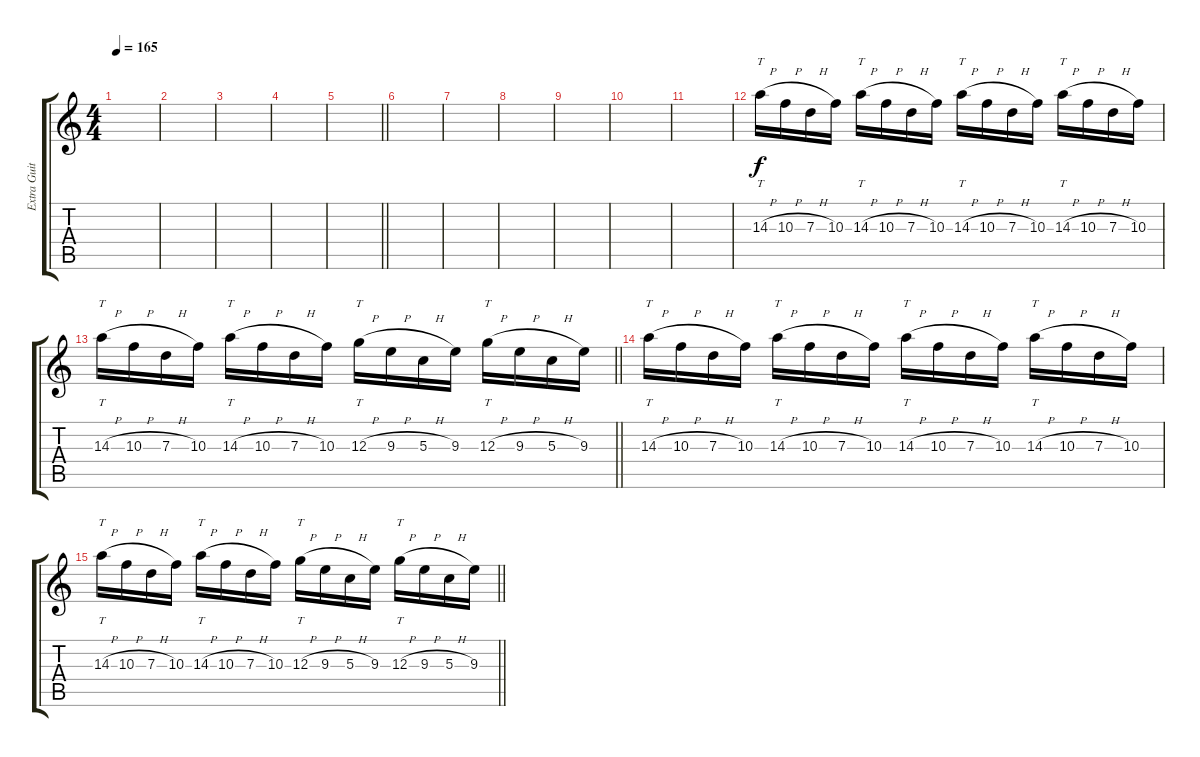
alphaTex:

\track ("Extra Guitar" "Extra Guit") {instrument distortionguitar}
\staff {score tabs}
\tuning (E4 B3 G3 D3 A2 D2) {hide}
\ts (4 4)
\tempo 165
\clef g2
\ks c
|
|
|
|
\barLineRight lightlight
|
|
|
|
|
|
|
14.3{h}.16{tt volume 12} 10.3{h}.16 7.3{h}.16 10.3.16 14.3{h}.16{tt} 10.3{h}.16 7.3{h}.16 10.3.16 14.3{h}.16{tt} 10.3{h}.16 7.3{h}.16 10.3.16 14.3{h}.16{tt} 10.3{h}.16 7.3{h}.16 10.3.16 |
\barLineRight lightlight
14.3{h}.16{tt} 10.3{h}.16 7.3{h}.16 10.3.16 14.3{h}.16{tt} 10.3{h}.16 7.3{h}.16 10.3.16 12.3{h}.16{tt} 9.3{h}.16 5.3{h}.16 9.3.16 12.3{h}.16{tt} 9.3{h}.16 5.3{h}.16 9.3.16 |
14.3{h}.16{tt} 10.3{h}.16 7.3{h}.16 10.3.16 14.3{h}.16{tt} 10.3{h}.16 7.3{h}.16 10.3.16 14.3{h}.16{tt} 10.3{h}.16 7.3{h}.16 10.3.16 14.3{h}.16{tt} 10.3{h}.16 7.3{h}.16 10.3.16 |
\barLineRight lightlight
14.3{h}.16{tt} 10.3{h}.16 7.3{h}.16 10.3.16 14.3{h}.16{tt} 10.3{h}.16 7.3{h}.16 10.3.16 12.3{h}.16{tt} 9.3{h}.16 5.3{h}.16 9.3.16 12.3{h}.16{tt} 9.3{h}.16 5.3{h}.16 9.3.16
